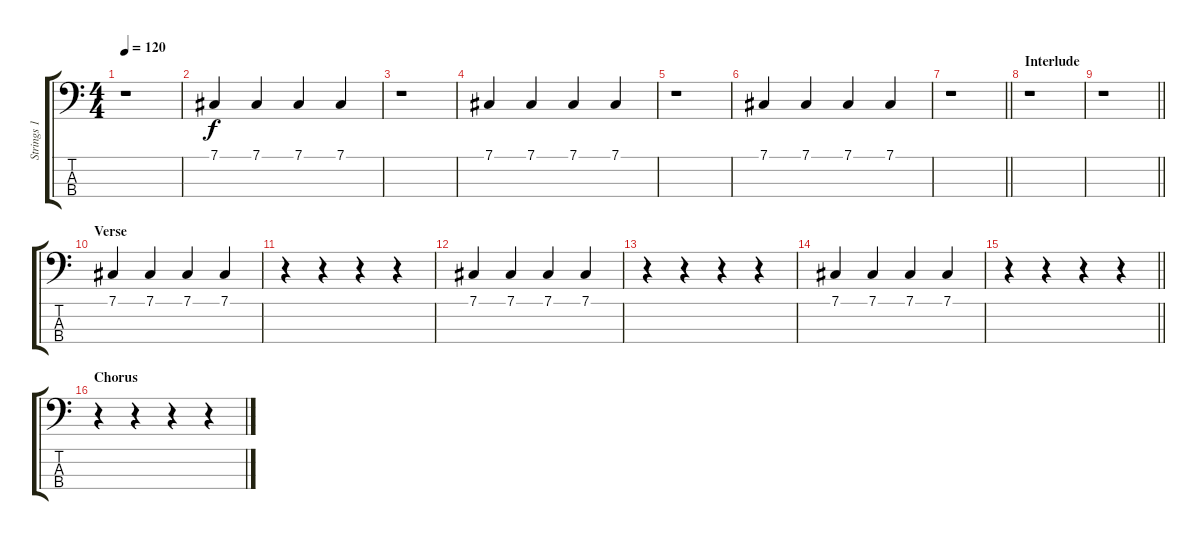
\track ("Strings 1 " "Strings 1 ") {instrument pizzicatostrings}
\staff {score tabs}
\tuning (Gb2 Db2 Ab1 Eb1) {hide}
\ts (4 4)
\tempo 120
\clef f4
\ks c
r.1{dy f} |
7.1.4 7.1.4 7.1.4 7.1.4 |
r.1 |
7.1.4 7.1.4 7.1.4 7.1.4 |
r.1 |
7.1.4 7.1.4 7.1.4 7.1.4 |
\barLineRight lightlight
r.1 |
\section ("" "Interlude")
r.1 |
\barLineRight lightlight
r.1 |
\section ("" "Verse")
7.1.4 7.1.4 7.1.4 7.1.4 |
r.4 r.4 r.4 r.4 |
7.1.4 7.1.4 7.1.4 7.1.4 |
r.4 r.4 r.4 r.4 |
7.1.4 7.1.4 7.1.4 7.1.4 |
\barLineRight lightlight
r.4 r.4 r.4 r.4 |
\section ("" "Chorus")
r.4 r.4 r.4 r.4
